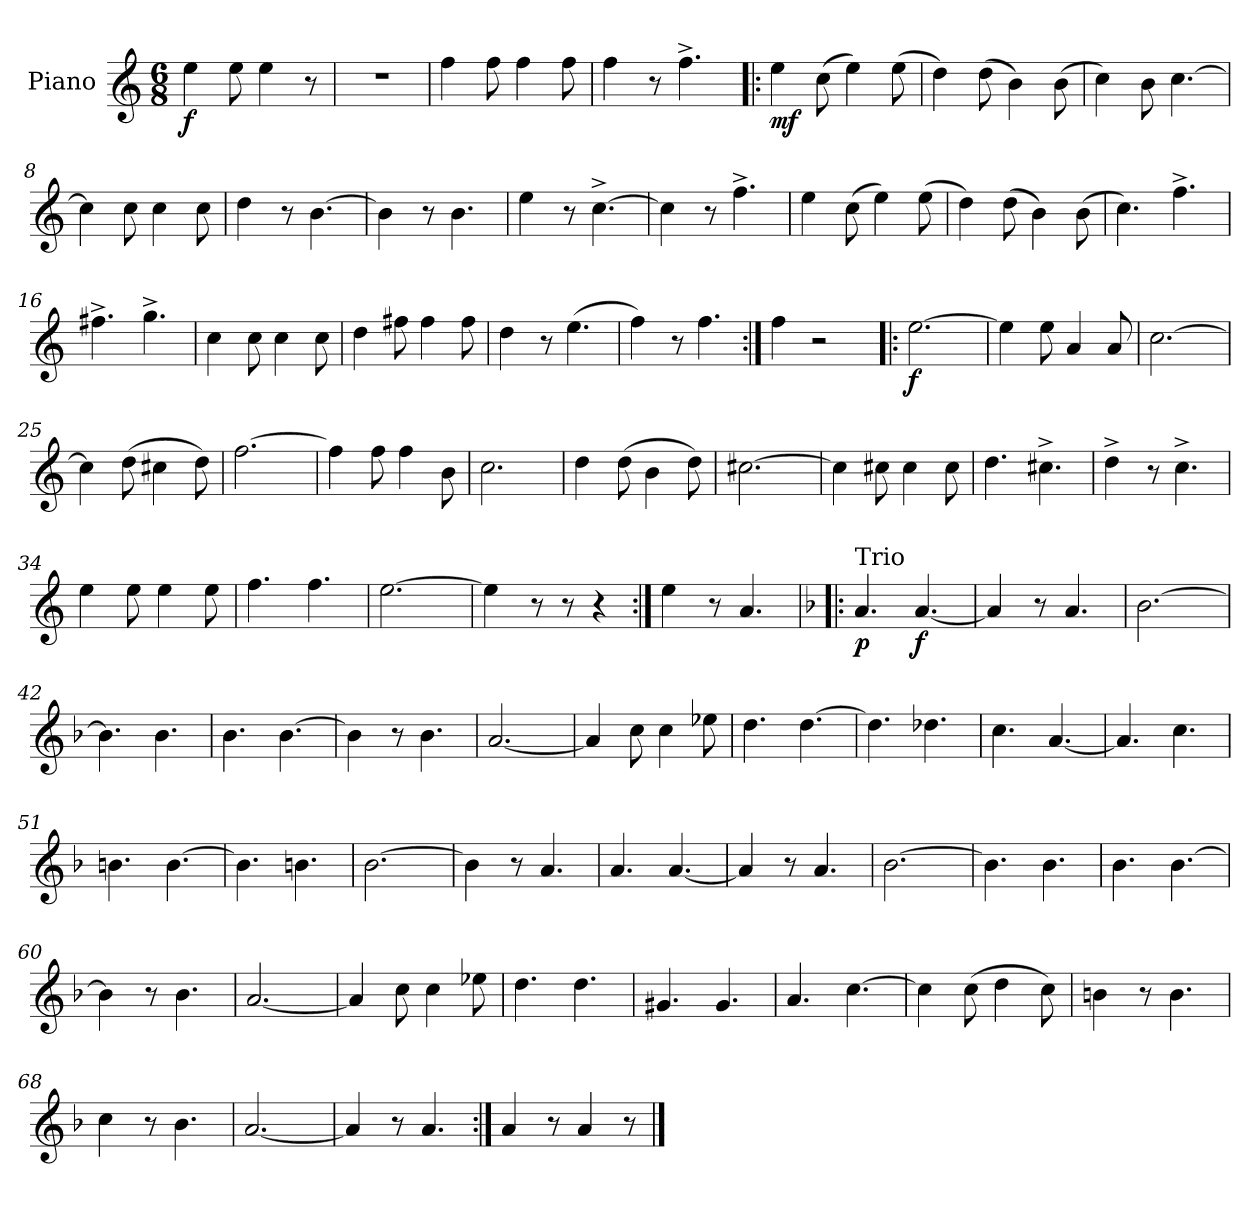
**kern	**dynam
*part1	*part1
*staff1	*staff1
*I"Piano	*
*I'Pno.	*
*clefG2	*
*k[]	*
*M6/8	*
=1	=1
!	!LO:DY:b
4ee\	f
8ee\	.
4ee\	.
8r	.
=2	=2
2.r	.
=3	=3
4ff\	.
8ff\	.
4ff\	.
8ff\	.
=4	=4
4ff\	.
8r	.
4.ff^\	.
=5!|:	=5!|:
!	!LO:DY:b
4ee\	mf
(8cc\	.
4ee\)	.
(8ee\	.
=6	=6
4dd\)	.
(8dd\	.
4b\)	.
(8b\	.
=7	=7
4cc\)	.
8b\	.
[4.cc\	.
=8	=8
4cc\]	.
8cc\	.
4cc\	.
8cc\	.
=9	=9
4dd\	.
8r	.
[4.b\	.
=10	=10
4b\]	.
8r	.
4.b\	.
!!LO:LB:g=z
=11	=11
4ee\	.
8r	.
[4.cc^\	.
=12	=12
4cc\]	.
8r	.
4.ff^\	.
=13	=13
4ee\	.
(8cc\	.
4ee\)	.
(8ee\	.
=14	=14
4dd\)	.
(8dd\	.
4b\)	.
(8b\	.
=15	=15
4.cc\)	.
4.ff^\	.
=16	=16
4.ff#X^\	.
4.gg^\	.
=17	=17
4cc\	.
8cc\	.
4cc\	.
8cc\	.
=18	=18
4dd\	.
8ff#X\	.
4ff#\	.
8ff#\	.
=19	=19
4dd\	.
8r	.
(4.ee\	.
=20	=20
4ff\)	.
8r	.
4.ff\	.
!!LO:LB:g=z
=21:|!	=21:|!
4ff\	.
2r	.
=22!|:	=22!|:
!	!LO:DY:b
[2.ee\	f
=23	=23
4ee\]	.
8ee\	.
4a/	.
8a/	.
=24	=24
[2.cc\	.
=25	=25
4cc\]	.
(8dd\	.
4cc#X\	.
8dd\)	.
=26	=26
[2.ff\	.
=27	=27
4ff\]	.
8ff\	.
4ff\	.
8b\	.
=28	=28
2.cc\	.
=29	=29
4dd\	.
(8dd\	.
4b\	.
8dd\)	.
=30	=30
[2.cc#X\	.
=31	=31
4cc#\]	.
8cc#X\	.
4cc#\	.
8cc#\	.
!!LO:LB:g=z
=32	=32
4.dd\	.
4.cc#X^\	.
=33	=33
4dd^\	.
8r	.
4.cc^\	.
=34	=34
4ee\	.
8ee\	.
4ee\	.
8ee\	.
=35	=35
4.ff\	.
4.ff\	.
=36	=36
[2.ee\	.
=37	=37
4ee\]	.
8r	.
8r	.
4r	.
=38:|!	=38:|!
4ee\	.
8r	.
4.a/	.
=39!|:	=39!|:
*k[b-]	*
!LO:TX:a:t=Trio	!
!	!LO:DY:b
4.a/	p
!	!LO:DY:b
[4.a/	f
=40	=40
4a/]	.
8r	.
4.a/	.
=41	=41
[2.b-\	.
=42	=42
4.b-\]	.
4.b-\	.
!!LO:LB:g=z
=43	=43
4.b-\	.
[4.b-\	.
=44	=44
4b-\]	.
8r	.
4.b-\	.
=45	=45
[2.a/	.
=46	=46
4a/]	.
8cc\	.
4cc\	.
8ee-X\	.
=47	=47
4.dd\	.
[4.dd\	.
=48	=48
4.dd\]	.
4.dd-X\	.
=49	=49
4.cc\	.
[4.a/	.
=50	=50
4.a/]	.
4.cc\	.
=51	=51
4.bn\	.
[4.b\	.
=52	=52
4.b\]	.
4.bn\	.
=53	=53
[2.b-\	.
!!LO:LB:g=z
=54	=54
4b-\]	.
8r	.
4.a/	.
=55	=55
4.a/	.
[4.a/	.
=56	=56
4a/]	.
8r	.
4.a/	.
=57	=57
[2.b-\	.
=58	=58
4.b-\]	.
4.b-\	.
=59	=59
4.b-\	.
[4.b-\	.
=60	=60
4b-\]	.
8r	.
4.b-\	.
=61	=61
[2.a/	.
=62	=62
4a/]	.
8cc\	.
4cc\	.
8ee-X\	.
=63	=63
4.dd\	.
4.dd\	.
=64	=64
4.g#X/	.
4.g#/	.
!!LO:LB:g=z
=65	=65
4.a/	.
[4.cc\	.
=66	=66
4cc\]	.
(8cc\	.
4dd\	.
8cc\)	.
=67	=67
4bn\	.
8r	.
4.b\	.
=68	=68
4cc\	.
8r	.
4.b-\	.
=69	=69
[2.a/	.
=70	=70
4a/]	.
8r	.
4.a/	.
=71:|!	=71:|!
4a/	.
8r	.
4a/	.
8r	.
==	==
*-	*-
